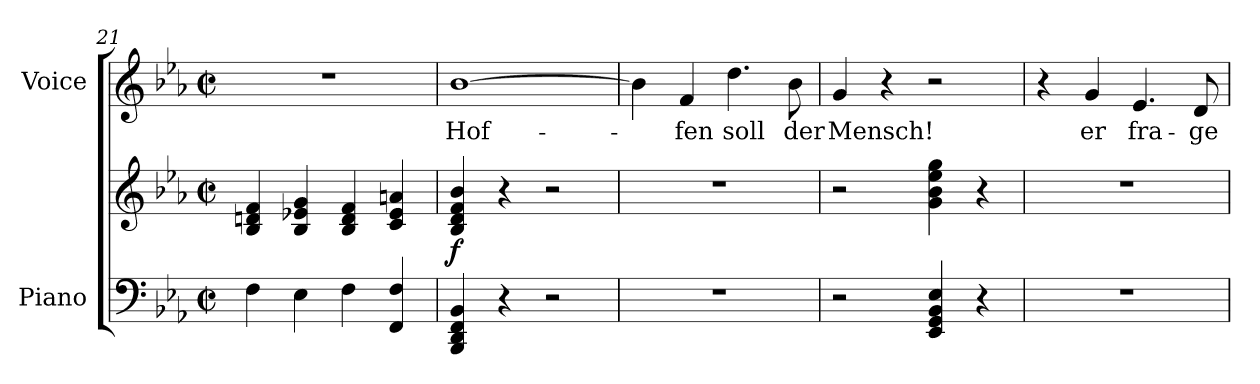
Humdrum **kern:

**kern	**kern	**dynam	**kern	**text
*part2	*part2	*part2	*part1	*part1
*staff3	*staff2	*staff2/3	*staff1	*staff1
*I"Piano	*	*	*I"Voice	*
*I'Pno.	*	*	*I'Voice	*
*clefF4	*clefG2	*	*clefG2	*
*k[b-e-a-]	*k[b-e-a-]	*	*k[b-e-a-]	*
*E-:	*E-:	*	*E-:	*
*M2/2	*M2/2	*	*M2/2	*
*met(c|)	*met(c|)	*	*met(c|)	*
=21	=21	=21	=21	=21
4Fi\	4B-i/ 4dni 4fi	.	1r	.
4E-i\	4B-i/ 4e-Xi 4gi	.	.	.
4Fi\	4B-i/ 4di 4fi	.	.	.
4FFi/ 4Fi	4ci/ 4e-i 4ani	.	.	.
=22	=22	=22	=22	=22
!	!	!	!	!LO:LY:b:color=#000000
4BBB-i/ 4DDi 4FFi 4BB-i	4B-i/ 4di 4fi 4b-i	f	[>1b-i	Hof-
4r	4r	.	.	.
2r	2r	.	.	.
=23	=23	=23	=23	=23
1r	1r	.	4b-i\]	.
!	!	!	!	!LO:LY:b:color=#000000
.	.	.	4fi/	-fen
!	!	!	!	!LO:LY:b:color=#000000
.	.	.	4.ddi\	soll
!	!	!	!	!LO:LY:b:color=#000000
.	.	.	8b-i\	der
=24	=24	=24	=24	=24
!	!	!	!	!LO:LY:b:color=#000000
2r	2r	.	4gi/	Mensch!
.	.	.	4r	.
4EE-i/ 4GGi 4BB-i 4E-i	4gi\ 4b-i 4ee-i 4ggi	.	2r	.
4r	4r	.	.	.
!!LO:PB:g=z
=25	=25	=25	=25	=25
1r	1r	.	4r	.
!	!	!	!	!LO:LY:b:color=#000000
.	.	.	4gi/	er
!	!	!	!	!LO:LY:b:color=#000000
.	.	.	4.e-i/	fra-
!	!	!	!	!LO:LY:b:color=#000000
.	.	.	8di/	-ge
=	=	=	=	=
*-	*-	*-	*-	*-
